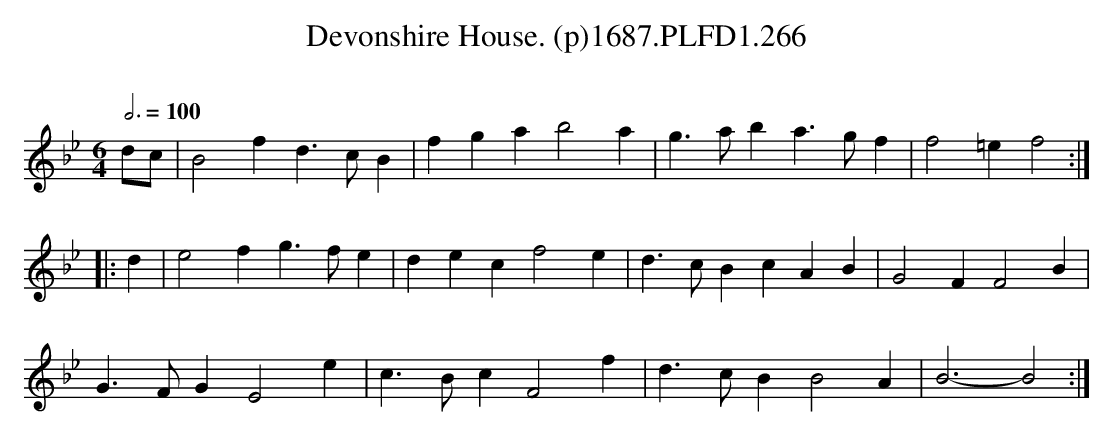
X:1
T:Devonshire House. (p)1687.PLFD1.266
M:6/4
L:1/4
Q:3/4=100
O:
K:Bb
d/c/|B2fd>cB|fgab2a|g>aba>gf|f2=ef2:|
|:d|e2fg>fe|decf2e|d>cBcAB|G2FF2B|
G>FGE2e|c>BcF2f|d>cBB2A|B3-B2:|
